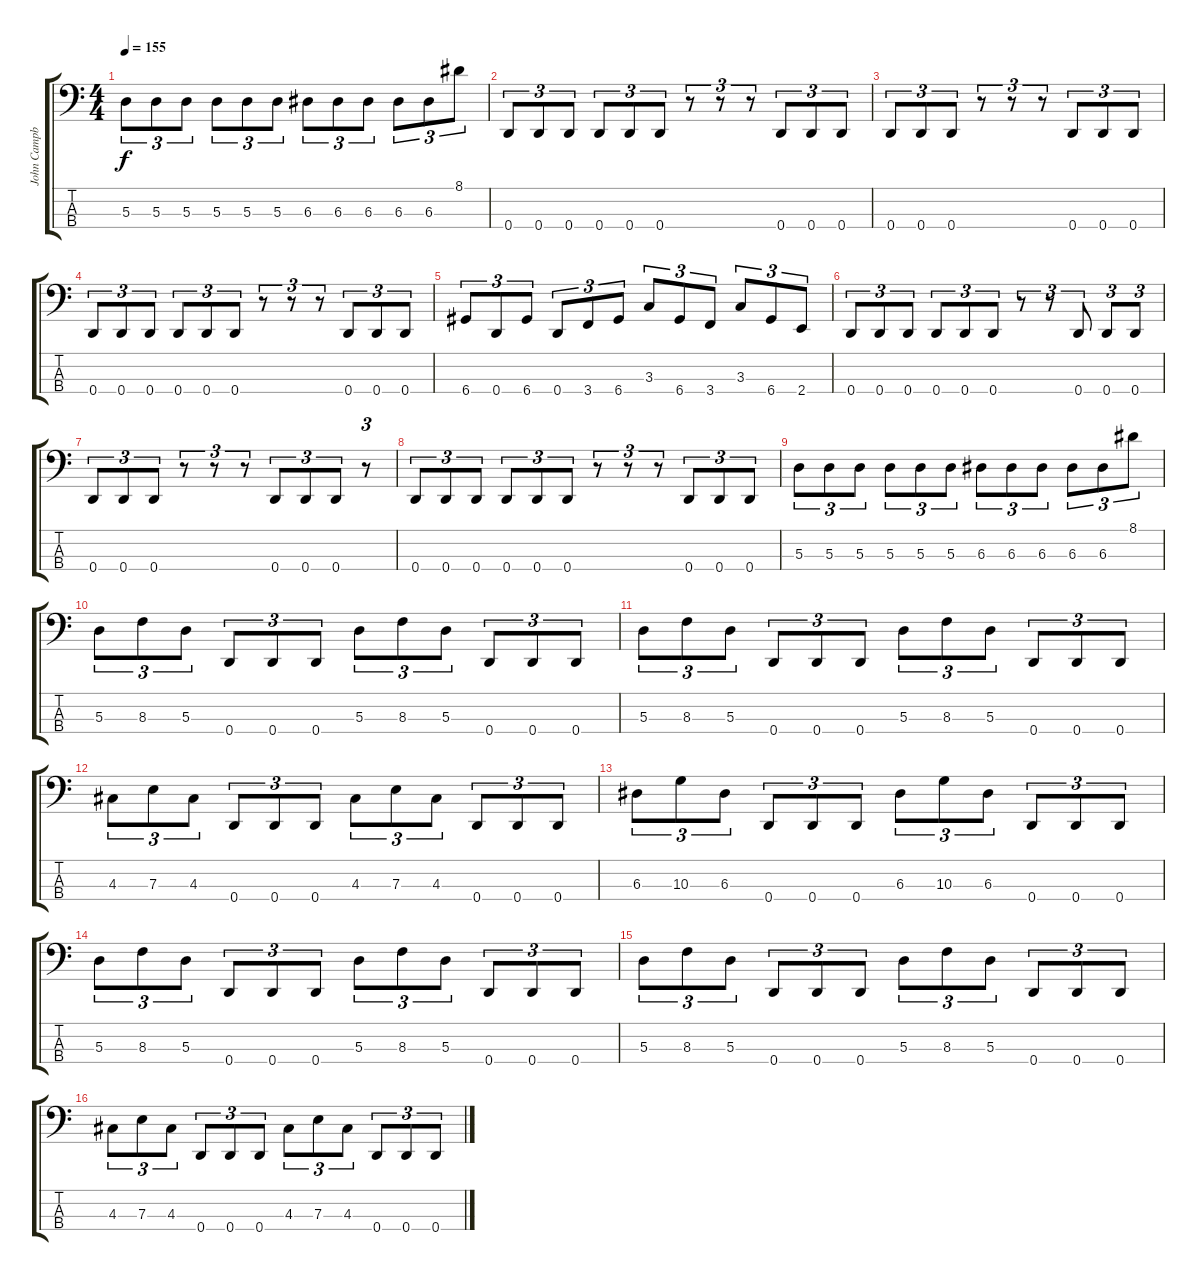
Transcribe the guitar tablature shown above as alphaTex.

\track ("John Campbell" "John Campb") {instrument electricbasspick}
\staff {score tabs}
\tuning (G2 D2 A1 D1) {hide}
\ts (4 4)
\tempo 155
\clef f4
\ks c
5.3.8{tu (3 2) dy f} 5.3.8{tu (3 2)} 5.3.8{tu (3 2)} 5.3.8{tu (3 2)} 5.3.8{tu (3 2)} 5.3.8{tu (3 2)} 6.3.8{tu (3 2)} 6.3.8{tu (3 2)} 6.3.8{tu (3 2)} 6.3.8{tu (3 2)} 6.3.8{tu (3 2)} 8.1.8{tu (3 2)} |
0.4.8{tu (3 2)} 0.4.8{tu (3 2)} 0.4.8{tu (3 2)} 0.4.8{tu (3 2)} 0.4.8{tu (3 2)} 0.4.8{tu (3 2)} r.8{tu (3 2)} r.8{tu (3 2)} r.8{tu (3 2)} 0.4.8{tu (3 2)} 0.4.8{tu (3 2)} 0.4.8{tu (3 2)} |
0.4.8{tu (3 2)} 0.4.8{tu (3 2)} 0.4.8{tu (3 2)} r.8{tu (3 2)} r.8{tu (3 2)} r.8{tu (3 2)} 0.4.8{tu (3 2)} 0.4.8{tu (3 2)} 0.4.8{tu (3 2)} |
0.4.8{tu (3 2)} 0.4.8{tu (3 2)} 0.4.8{tu (3 2)} 0.4.8{tu (3 2)} 0.4.8{tu (3 2)} 0.4.8{tu (3 2)} r.8{tu (3 2)} r.8{tu (3 2)} r.8{tu (3 2)} 0.4.8{tu (3 2)} 0.4.8{tu (3 2)} 0.4.8{tu (3 2)} |
6.4.8{tu (3 2)} 0.4.8{tu (3 2)} 6.4.8{tu (3 2)} 0.4.8{tu (3 2)} 3.4.8{tu (3 2)} 6.4.8{tu (3 2)} 3.3.8{tu (3 2)} 6.4.8{tu (3 2)} 3.4.8{tu (3 2)} 3.3.8{tu (3 2)} 6.4.8{tu (3 2)} 2.4.8{tu (3 2)} |
0.4.8{tu (3 2)} 0.4.8{tu (3 2)} 0.4.8{tu (3 2)} 0.4.8{tu (3 2)} 0.4.8{tu (3 2)} 0.4.8{tu (3 2)} r.8{tu (3 2)} r.8{tu (3 2)} 0.4.8{tu (3 2)} 0.4.8{tu (3 2)} 0.4.8{tu (3 2)} |
0.4.8{tu (3 2)} 0.4.8{tu (3 2)} 0.4.8{tu (3 2)} r.8{tu (3 2)} r.8{tu (3 2)} r.8{tu (3 2)} 0.4.8{tu (3 2)} 0.4.8{tu (3 2)} 0.4.8{tu (3 2)} r.8{tu (3 2)} |
0.4.8{tu (3 2)} 0.4.8{tu (3 2)} 0.4.8{tu (3 2)} 0.4.8{tu (3 2)} 0.4.8{tu (3 2)} 0.4.8{tu (3 2)} r.8{tu (3 2)} r.8{tu (3 2)} r.8{tu (3 2)} 0.4.8{tu (3 2)} 0.4.8{tu (3 2)} 0.4.8{tu (3 2)} |
5.3.8{tu (3 2)} 5.3.8{tu (3 2)} 5.3.8{tu (3 2)} 5.3.8{tu (3 2)} 5.3.8{tu (3 2)} 5.3.8{tu (3 2)} 6.3.8{tu (3 2)} 6.3.8{tu (3 2)} 6.3.8{tu (3 2)} 6.3.8{tu (3 2)} 6.3.8{tu (3 2)} 8.1.8{tu (3 2)} |
5.3.8{tu (3 2)} 8.3.8{tu (3 2)} 5.3.8{tu (3 2)} 0.4.8{tu (3 2)} 0.4.8{tu (3 2)} 0.4.8{tu (3 2)} 5.3.8{tu (3 2)} 8.3.8{tu (3 2)} 5.3.8{tu (3 2)} 0.4.8{tu (3 2)} 0.4.8{tu (3 2)} 0.4.8{tu (3 2)} |
5.3.8{tu (3 2)} 8.3.8{tu (3 2)} 5.3.8{tu (3 2)} 0.4.8{tu (3 2)} 0.4.8{tu (3 2)} 0.4.8{tu (3 2)} 5.3.8{tu (3 2)} 8.3.8{tu (3 2)} 5.3.8{tu (3 2)} 0.4.8{tu (3 2)} 0.4.8{tu (3 2)} 0.4.8{tu (3 2)} |
4.3.8{tu (3 2)} 7.3.8{tu (3 2)} 4.3.8{tu (3 2)} 0.4.8{tu (3 2)} 0.4.8{tu (3 2)} 0.4.8{tu (3 2)} 4.3.8{tu (3 2)} 7.3.8{tu (3 2)} 4.3.8{tu (3 2)} 0.4.8{tu (3 2)} 0.4.8{tu (3 2)} 0.4.8{tu (3 2)} |
6.3.8{tu (3 2)} 10.3.8{tu (3 2)} 6.3.8{tu (3 2)} 0.4.8{tu (3 2)} 0.4.8{tu (3 2)} 0.4.8{tu (3 2)} 6.3.8{tu (3 2)} 10.3.8{tu (3 2)} 6.3.8{tu (3 2)} 0.4.8{tu (3 2)} 0.4.8{tu (3 2)} 0.4.8{tu (3 2)} |
5.3.8{tu (3 2)} 8.3.8{tu (3 2)} 5.3.8{tu (3 2)} 0.4.8{tu (3 2)} 0.4.8{tu (3 2)} 0.4.8{tu (3 2)} 5.3.8{tu (3 2)} 8.3.8{tu (3 2)} 5.3.8{tu (3 2)} 0.4.8{tu (3 2)} 0.4.8{tu (3 2)} 0.4.8{tu (3 2)} |
5.3.8{tu (3 2)} 8.3.8{tu (3 2)} 5.3.8{tu (3 2)} 0.4.8{tu (3 2)} 0.4.8{tu (3 2)} 0.4.8{tu (3 2)} 5.3.8{tu (3 2)} 8.3.8{tu (3 2)} 5.3.8{tu (3 2)} 0.4.8{tu (3 2)} 0.4.8{tu (3 2)} 0.4.8{tu (3 2)} |
4.3.8{tu (3 2)} 7.3.8{tu (3 2)} 4.3.8{tu (3 2)} 0.4.8{tu (3 2)} 0.4.8{tu (3 2)} 0.4.8{tu (3 2)} 4.3.8{tu (3 2)} 7.3.8{tu (3 2)} 4.3.8{tu (3 2)} 0.4.8{tu (3 2)} 0.4.8{tu (3 2)} 0.4.8{tu (3 2)}
